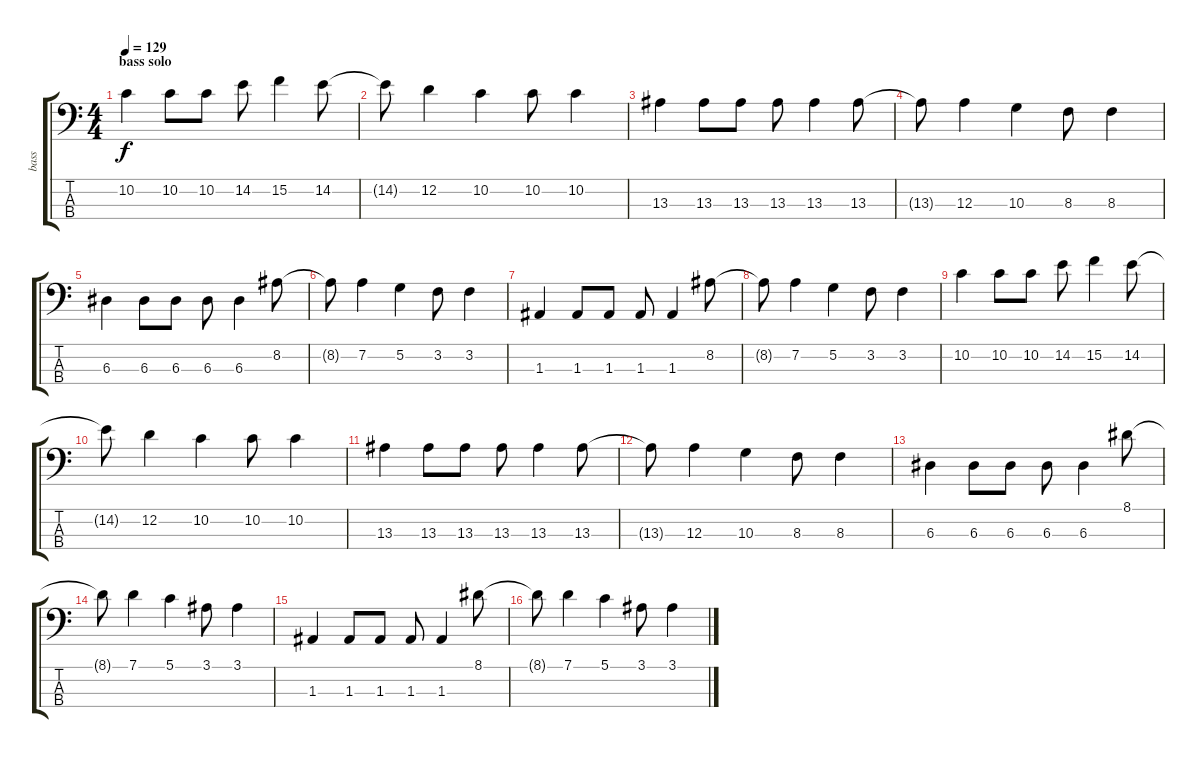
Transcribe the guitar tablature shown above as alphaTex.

\track ("bass" "bass") {instrument electricbasspick}
\staff {score tabs}
\tuning (G2 D2 A1 E1) {hide}
\ts (4 4)
\section ("" "bass solo")
\tempo 129
\clef f4
\ks c
10.2.4{dy f volume 16 balance 5} 10.2.8 10.2.8 14.2.8 15.2.4 14.2.8 |
14.2{t}.8 12.2.4 10.2.4 10.2.8 10.2.4 |
13.3.4 13.3.8 13.3.8 13.3.8 13.3.4 13.3.8 |
13.3{t}.8 12.3.4 10.3.4 8.3.8 8.3.4 |
6.3.4 6.3.8 6.3.8 6.3.8 6.3.4 8.2.8 |
8.2{t}.8 7.2.4 5.2.4 3.2.8 3.2.4 |
1.3.4 1.3.8 1.3.8 1.3.8 1.3.4 8.2.8 |
8.2{t}.8 7.2.4 5.2.4 3.2.8 3.2.4 |
10.2.4 10.2.8 10.2.8 14.2.8 15.2.4 14.2.8 |
14.2{t}.8 12.2.4 10.2.4 10.2.8 10.2.4 |
13.3.4 13.3.8 13.3.8 13.3.8 13.3.4 13.3.8 |
13.3{t}.8 12.3.4 10.3.4 8.3.8 8.3.4 |
6.3.4 6.3.8 6.3.8 6.3.8 6.3.4 8.1.8 |
8.1{t}.8 7.1.4 5.1.4 3.1.8 3.1.4 |
1.3.4 1.3.8 1.3.8 1.3.8 1.3.4 8.1.8 |
8.1{t}.8 7.1.4 5.1.4 3.1.8 3.1.4
